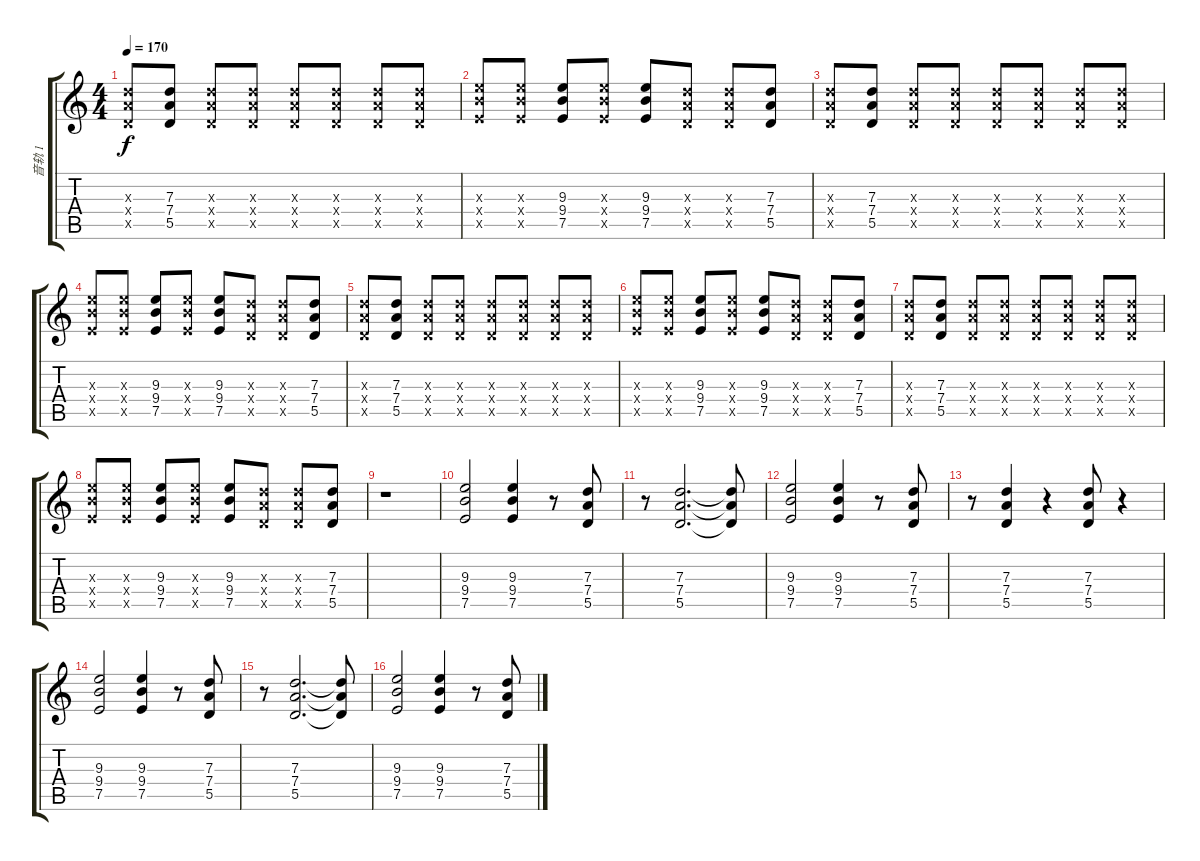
\track ("音轨 1" "音轨 1") {instrument overdrivenguitar}
\staff {score tabs}
\tuning (E4 B3 G3 D3 A2 E2) {hide}
\ts (4 4)
\tempo 170
\clef g2
\ks c
(7.3{x} 7.4{x} 5.5{x}).8{dy f} (7.3 7.4 5.5).8 (7.3{x} 7.4{x} 5.5{x}).8 (7.3{x} 7.4{x} 5.5{x}).8 (7.3{x} 7.4{x} 5.5{x}).8 (7.3{x} 7.4{x} 5.5{x}).8 (7.3{x} 7.4{x} 5.5{x}).8 (7.3{x} 7.4{x} 5.5{x}).8 |
(9.3{x} 9.4{x} 7.5{x}).8 (9.3{x} 9.4{x} 7.5{x}).8 (9.3 9.4 7.5).8 (9.3{x} 9.4{x} 7.5{x}).8 (9.3 9.4 7.5).8 (7.3{x} 7.4{x} 5.5{x}).8 (7.3{x} 7.4{x} 5.5{x}).8 (7.3 7.4 5.5).8 |
(7.3{x} 7.4{x} 5.5{x}).8 (7.3 7.4 5.5).8 (7.3{x} 7.4{x} 5.5{x}).8 (7.3{x} 7.4{x} 5.5{x}).8 (7.3{x} 7.4{x} 5.5{x}).8 (7.3{x} 7.4{x} 5.5{x}).8 (7.3{x} 7.4{x} 5.5{x}).8 (7.3{x} 7.4{x} 5.5{x}).8 |
(9.3{x} 9.4{x} 7.5{x}).8 (9.3{x} 9.4{x} 7.5{x}).8 (9.3 9.4 7.5).8 (9.3{x} 9.4{x} 7.5{x}).8 (9.3 9.4 7.5).8 (7.3{x} 7.4{x} 5.5{x}).8 (7.3{x} 7.4{x} 5.5{x}).8 (7.3 7.4 5.5).8 |
(7.3{x} 7.4{x} 5.5{x}).8 (7.3 7.4 5.5).8 (7.3{x} 7.4{x} 5.5{x}).8 (7.3{x} 7.4{x} 5.5{x}).8 (7.3{x} 7.4{x} 5.5{x}).8 (7.3{x} 7.4{x} 5.5{x}).8 (7.3{x} 7.4{x} 5.5{x}).8 (7.3{x} 7.4{x} 5.5{x}).8 |
(9.3{x} 9.4{x} 7.5{x}).8 (9.3{x} 9.4{x} 7.5{x}).8 (9.3 9.4 7.5).8 (9.3{x} 9.4{x} 7.5{x}).8 (9.3 9.4 7.5).8 (7.3{x} 7.4{x} 5.5{x}).8 (7.3{x} 7.4{x} 5.5{x}).8 (7.3 7.4 5.5).8 |
(7.3{x} 7.4{x} 5.5{x}).8 (7.3 7.4 5.5).8 (7.3{x} 7.4{x} 5.5{x}).8 (7.3{x} 7.4{x} 5.5{x}).8 (7.3{x} 7.4{x} 5.5{x}).8 (7.3{x} 7.4{x} 5.5{x}).8 (7.3{x} 7.4{x} 5.5{x}).8 (7.3{x} 7.4{x} 5.5{x}).8 |
(9.3{x} 9.4{x} 7.5{x}).8 (9.3{x} 9.4{x} 7.5{x}).8 (9.3 9.4 7.5).8 (9.3{x} 9.4{x} 7.5{x}).8 (9.3 9.4 7.5).8 (7.3{x} 7.4{x} 5.5{x}).8 (7.3{x} 7.4{x} 5.5{x}).8 (7.3 7.4 5.5).8 |
r.1 |
(9.3 9.4 7.5).2 (9.3 9.4 7.5).4 r.8 (7.3 7.4 5.5).8 |
r.8 (7.3 7.4 5.5).2{d} (7.3{t} 7.4{t} 5.5{t}).8 |
(9.3 9.4 7.5).2 (9.3 9.4 7.5).4 r.8 (7.3 7.4 5.5).8 |
r.8 (7.3 7.4 5.5).4 r.4 (7.3 7.4 5.5).8 r.4 |
(9.3 9.4 7.5).2 (9.3 9.4 7.5).4 r.8 (7.3 7.4 5.5).8 |
r.8 (7.3 7.4 5.5).2{d} (7.3{t} 7.4{t} 5.5{t}).8 |
(9.3 9.4 7.5).2 (9.3 9.4 7.5).4 r.8 (7.3 7.4 5.5).8
